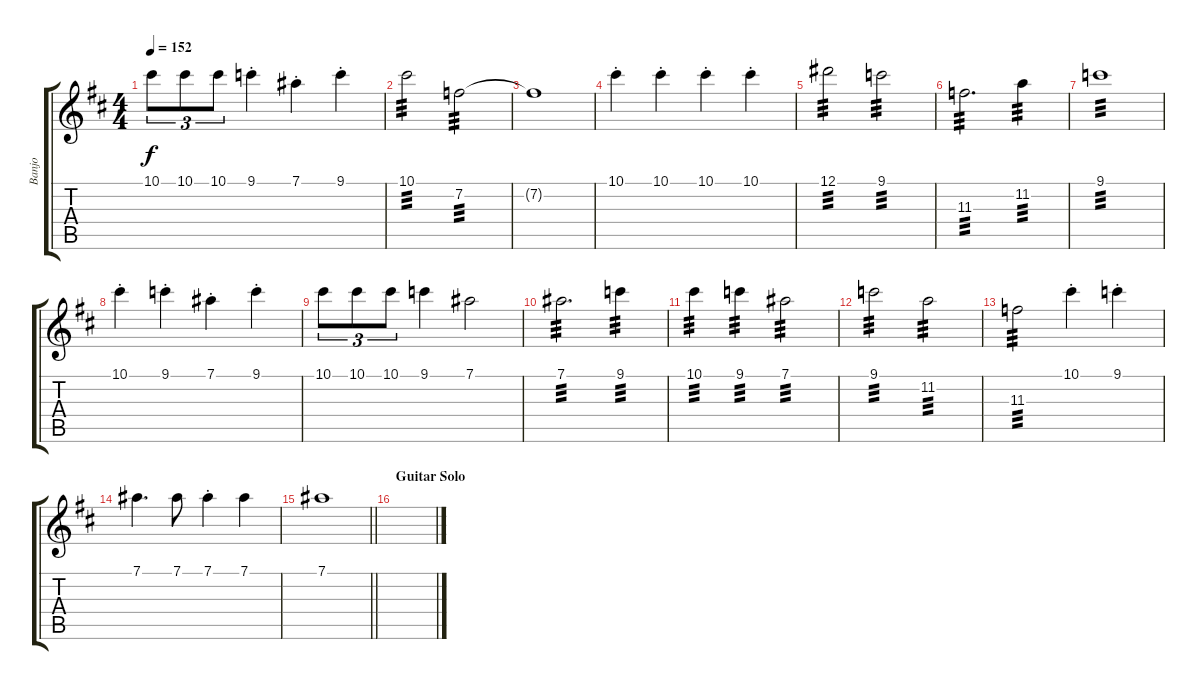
\track ("Banjo" "Banjo") {instrument banjo}
\staff {score tabs}
\tuning (Eb4 Bb3 Gb3 Db3 Ab2 Eb2) {hide}
\displaytranspose 12
\ts (4 4)
\tempo 152
\clef g2
\ks d
10.1.8{tu (3 2) dy f} 10.1.8{tu (3 2)} 10.1.8{tu (3 2)} 9.1{st}.4 7.1{st}.4 9.1{st}.4 |
10.1.2{tp 3} 7.2.2{tp 3} |
7.2{t}.1 |
10.1{st}.4 10.1{st}.4 10.1{st}.4 10.1{st}.4 |
12.1.2{tp 3} 9.1.2{tp 3} |
11.3.2{d tp 3} 11.2.4{tp 3} |
9.1.1{tp 3} |
10.1{st}.4 9.1{st}.4 7.1{st}.4 9.1{st}.4 |
10.1.8{tu (3 2)} 10.1.8{tu (3 2)} 10.1.8{tu (3 2)} 9.1.4 7.1.2 |
7.1.2{d tp 3} 9.1.4{tp 3} |
10.1.4{tp 3} 9.1.4{tp 3} 7.1.2{tp 3} |
9.1.2{tp 3} 11.2.2{tp 3} |
11.3.2{tp 3} 10.1{st}.4 9.1{st}.4 |
7.1.4{d} 7.1.8 7.1{st}.4 7.1.4 |
\barLineRight lightlight
7.1.1 |
\section ("" "Guitar Solo")
